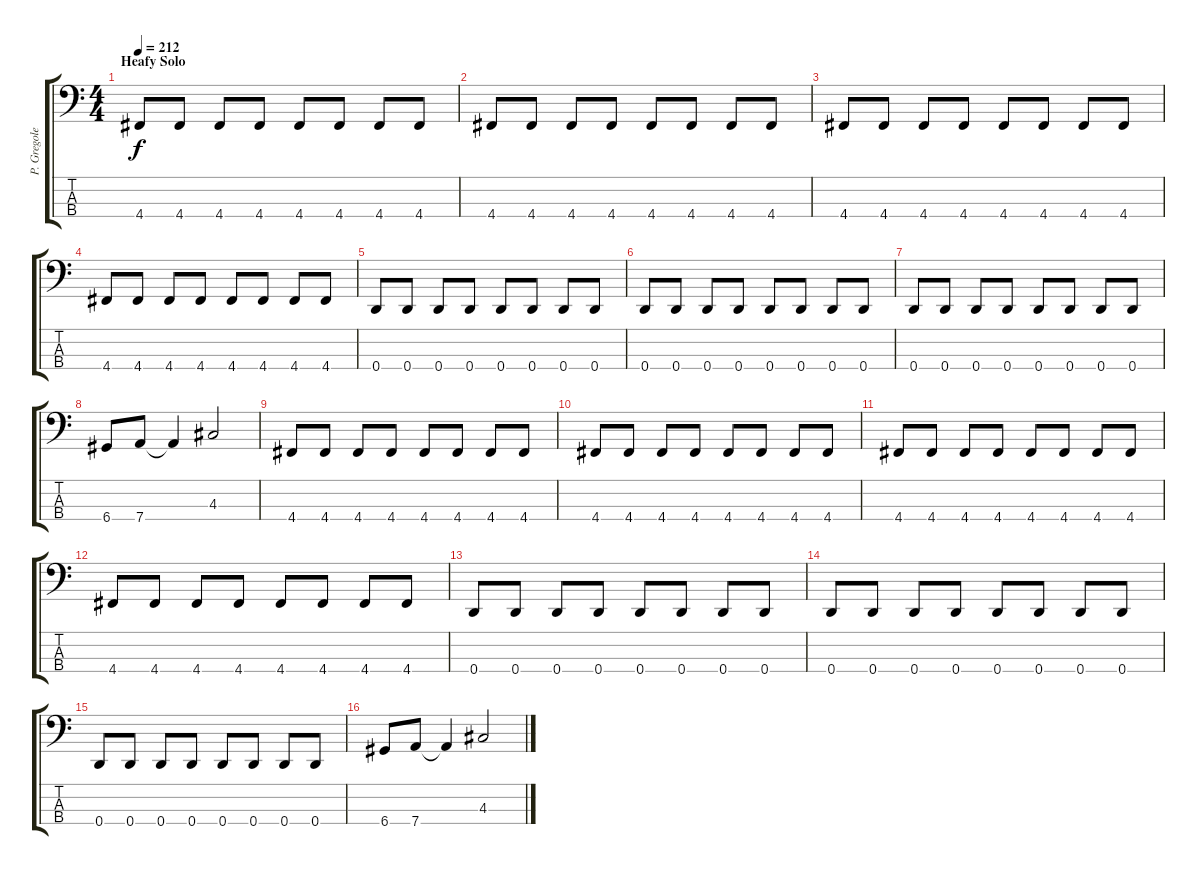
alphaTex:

\track ("P. Gregoletto" "P. Gregole") {instrument electricbassfinger}
\staff {score tabs}
\tuning (G2 D2 A1 D1) {hide}
\ts (4 4)
\section ("" "Heafy Solo")
\tempo 212
\clef f4
\ks c
4.4.8{dy f} 4.4.8 4.4.8 4.4.8 4.4.8 4.4.8 4.4.8 4.4.8 |
4.4.8 4.4.8 4.4.8 4.4.8 4.4.8 4.4.8 4.4.8 4.4.8 |
4.4.8 4.4.8 4.4.8 4.4.8 4.4.8 4.4.8 4.4.8 4.4.8 |
4.4.8 4.4.8 4.4.8 4.4.8 4.4.8 4.4.8 4.4.8 4.4.8 |
0.4.8 0.4.8 0.4.8 0.4.8 0.4.8 0.4.8 0.4.8 0.4.8 |
0.4.8 0.4.8 0.4.8 0.4.8 0.4.8 0.4.8 0.4.8 0.4.8 |
0.4.8 0.4.8 0.4.8 0.4.8 0.4.8 0.4.8 0.4.8 0.4.8 |
6.4.8 7.4.8 7.4{t}.4 4.3.2 |
4.4.8 4.4.8 4.4.8 4.4.8 4.4.8 4.4.8 4.4.8 4.4.8 |
4.4.8 4.4.8 4.4.8 4.4.8 4.4.8 4.4.8 4.4.8 4.4.8 |
4.4.8 4.4.8 4.4.8 4.4.8 4.4.8 4.4.8 4.4.8 4.4.8 |
4.4.8 4.4.8 4.4.8 4.4.8 4.4.8 4.4.8 4.4.8 4.4.8 |
0.4.8 0.4.8 0.4.8 0.4.8 0.4.8 0.4.8 0.4.8 0.4.8 |
0.4.8 0.4.8 0.4.8 0.4.8 0.4.8 0.4.8 0.4.8 0.4.8 |
0.4.8 0.4.8 0.4.8 0.4.8 0.4.8 0.4.8 0.4.8 0.4.8 |
6.4.8 7.4.8 7.4{t}.4 4.3.2
